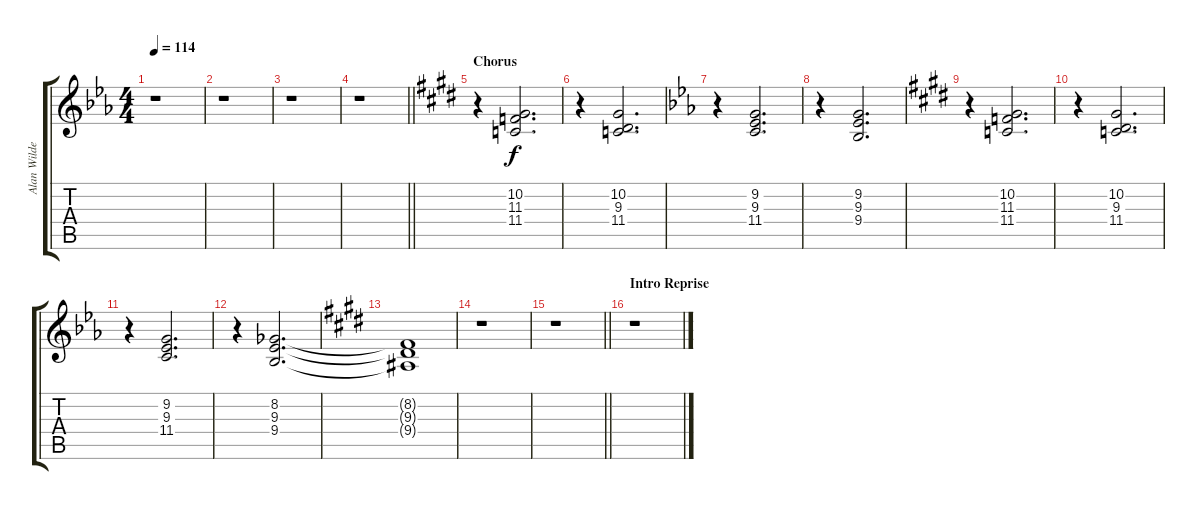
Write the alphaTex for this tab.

\track ("Alan Wilder (Synths)" "Alan Wilde") {instrument stringensemble1}
\staff {score tabs}
\tuning (Eb4 Bb3 Gb3 Db3 Ab2 Eb2) {hide}
\ts (4 4)
\tempo 114
\clef g2
\ks eb
r.1{dy f} |
r.1 |
r.1 |
\barLineRight lightlight
r.1 |
\section ("" "Chorus")
\ks e
r.4{volume 0} (10.2 11.3 11.4).2{d volume 10} |
\ks c#minor
r.4{volume 0} (10.2 9.3 11.4).2{d volume 10} |
\ks eb
r.4{volume 0} (9.2 9.3 11.4).2{d volume 10} |
r.4{volume 0} (9.2 9.3 9.4).2{d volume 10} |
\ks e
r.4{volume 0} (10.2 11.3 11.4).2{d volume 10} |
\ks c#minor
r.4{volume 0} (10.2 9.3 11.4).2{d volume 10} |
\ks eb
r.4{volume 0} (9.2 9.3 11.4).2{d volume 10} |
r.4{volume 0} (8.2 9.3 9.4).2{d volume 10} |
\ks c#minor
(8.2{t} 9.3{t} 9.4{t}).1 |
r.1 |
\barLineRight lightlight
r.1 |
\section ("" "Intro Reprise")
\ks e
r.1
